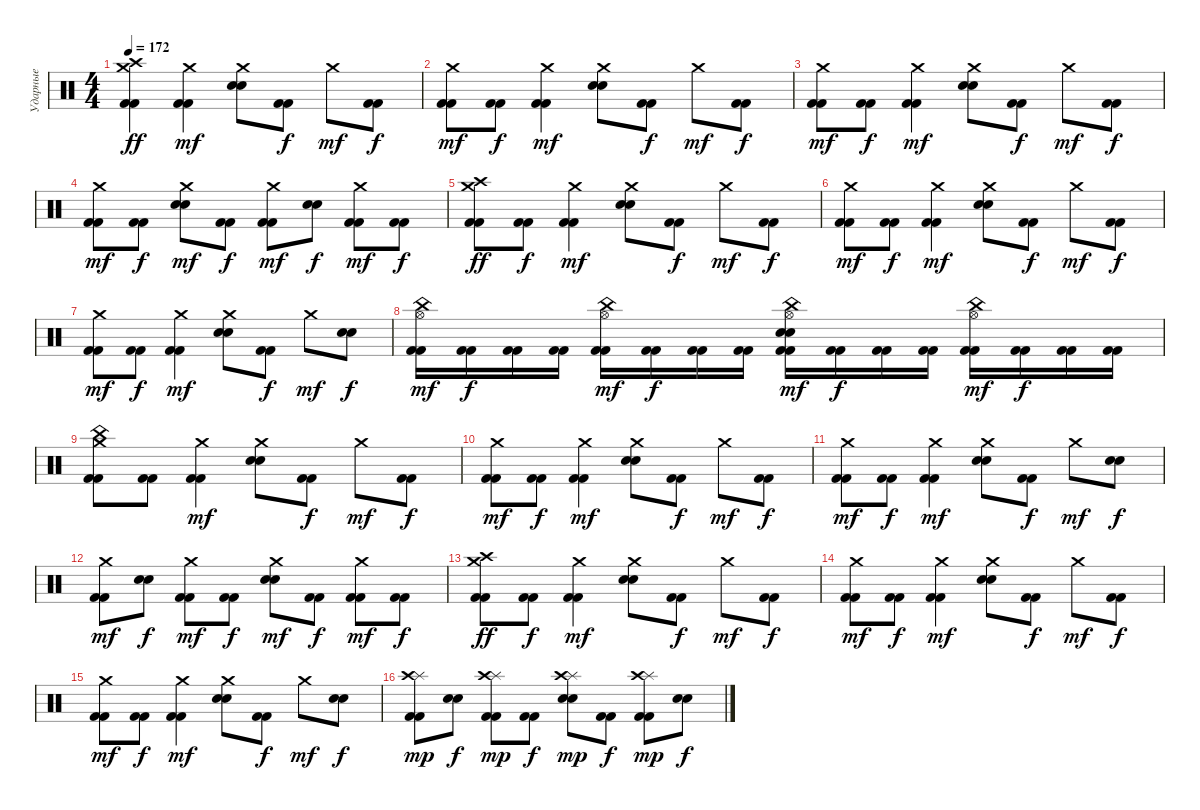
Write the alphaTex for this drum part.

\track ("Ударные" "Ударные") {instrument percussion}
\staff {score}
\articulation defaults
\ts (4 4)
\tempo 172
\clef neutral
\ks c
("Crash medium (hit)" "Crash high (hit)" "Kick (hit) 2" "Kick (hit) 2").4{dy ff} ("Crash medium (hit)" "Kick (hit) 2" "Kick (hit) 2").4{dy mf} ("Crash medium (hit)" "Electric Snare (hit)" "Electric Snare (hit)").8 ("Kick (hit) 2" "Kick (hit) 2").8{dy f} "Crash medium (hit)".8{dy mf} ("Kick (hit) 2" "Kick (hit) 2").8{dy f} |
("Crash medium (hit)" "Kick (hit) 2" "Kick (hit) 2").8{dy mf} ("Kick (hit) 2" "Kick (hit) 2").8{dy f} ("Crash medium (hit)" "Kick (hit) 2" "Kick (hit) 2").4{dy mf} ("Crash medium (hit)" "Electric Snare (hit)" "Electric Snare (hit)").8 ("Kick (hit) 2" "Kick (hit) 2").8{dy f} "Crash medium (hit)".8{dy mf} ("Kick (hit) 2" "Kick (hit) 2").8{dy f} |
("Crash medium (hit)" "Kick (hit) 2" "Kick (hit) 2").8{dy mf} ("Kick (hit) 2" "Kick (hit) 2").8{dy f} ("Crash medium (hit)" "Kick (hit) 2" "Kick (hit) 2").4{dy mf} ("Crash medium (hit)" "Electric Snare (hit)" "Electric Snare (hit)").8 ("Kick (hit) 2" "Kick (hit) 2").8{dy f} "Crash medium (hit)".8{dy mf} ("Kick (hit) 2" "Kick (hit) 2").8{dy f} |
("Crash medium (hit)" "Kick (hit) 2" "Kick (hit) 2").8{dy mf} ("Kick (hit) 2" "Kick (hit) 2").8{dy f} ("Crash medium (hit)" "Electric Snare (hit)" "Electric Snare (hit)").8{dy mf} ("Kick (hit) 2" "Kick (hit) 2").8{dy f} ("Crash medium (hit)" "Kick (hit) 2" "Kick (hit) 2").8{dy mf} ("Electric Snare (hit)" "Electric Snare (hit)").8{dy f} ("Crash medium (hit)" "Kick (hit) 2" "Kick (hit) 2").8{dy mf} ("Kick (hit) 2" "Kick (hit) 2").8{dy f} |
("Crash medium (hit)" "Crash high (hit)" "Kick (hit) 2" "Kick (hit) 2").8{dy ff} ("Kick (hit) 2" "Kick (hit) 2").8{dy f} ("Crash medium (hit)" "Kick (hit) 2" "Kick (hit) 2").4{dy mf} ("Crash medium (hit)" "Electric Snare (hit)" "Electric Snare (hit)").8 ("Kick (hit) 2" "Kick (hit) 2").8{dy f} "Crash medium (hit)".8{dy mf} ("Kick (hit) 2" "Kick (hit) 2").8{dy f} |
("Crash medium (hit)" "Kick (hit) 2" "Kick (hit) 2").8{dy mf} ("Kick (hit) 2" "Kick (hit) 2").8{dy f} ("Crash medium (hit)" "Kick (hit) 2" "Kick (hit) 2").4{dy mf} ("Crash medium (hit)" "Electric Snare (hit)" "Electric Snare (hit)").8 ("Kick (hit) 2" "Kick (hit) 2").8{dy f} "Crash medium (hit)".8{dy mf} ("Kick (hit) 2" "Kick (hit) 2").8{dy f} |
("Crash medium (hit)" "Kick (hit) 2" "Kick (hit) 2").8{dy mf} ("Kick (hit) 2" "Kick (hit) 2").8{dy f} ("Crash medium (hit)" "Kick (hit) 2" "Kick (hit) 2").4{dy mf} ("Crash medium (hit)" "Electric Snare (hit)" "Electric Snare (hit)").8 ("Kick (hit) 2" "Kick (hit) 2").8{dy f} "Crash medium (hit)".8{dy mf} ("Electric Snare (hit)" "Electric Snare (hit)").8{dy f} |
("China (hit)" "Hi-Hat (open)" "Kick (hit) 2" "Kick (hit) 2").16{dy mf} ("Kick (hit) 2" "Kick (hit) 2").16{dy f} ("Kick (hit) 2" "Kick (hit) 2").16 ("Kick (hit) 2" "Kick (hit) 2").16 ("China (hit)" "Hi-Hat (open)" "Kick (hit) 2" "Kick (hit) 2").16{dy mf} ("Kick (hit) 2" "Kick (hit) 2").16{dy f} ("Kick (hit) 2" "Kick (hit) 2").16 ("Kick (hit) 2" "Kick (hit) 2").16 ("China (hit)" "Hi-Hat (open)" "Electric Snare (hit)" "Electric Snare (hit)" "Kick (hit) 2" "Kick (hit) 2").16{dy mf} ("Kick (hit) 2" "Kick (hit) 2").16{dy f} ("Kick (hit) 2" "Kick (hit) 2").16 ("Kick (hit) 2" "Kick (hit) 2").16 ("China (hit)" "Hi-Hat (open)" "Kick (hit) 2" "Kick (hit) 2").16{dy mf} ("Kick (hit) 2" "Kick (hit) 2").16{dy f} ("Kick (hit) 2" "Kick (hit) 2").16 ("Kick (hit) 2" "Kick (hit) 2").16 |
("Crash medium (hit)" "China (hit)" "Kick (hit) 2" "Kick (hit) 2").8 ("Kick (hit) 2" "Kick (hit) 2").8 ("Crash medium (hit)" "Kick (hit) 2" "Kick (hit) 2").4{dy mf} ("Crash medium (hit)" "Electric Snare (hit)" "Electric Snare (hit)").8 ("Kick (hit) 2" "Kick (hit) 2").8{dy f} "Crash medium (hit)".8{dy mf} ("Kick (hit) 2" "Kick (hit) 2").8{dy f} |
("Crash medium (hit)" "Kick (hit) 2" "Kick (hit) 2").8{dy mf} ("Kick (hit) 2" "Kick (hit) 2").8{dy f} ("Crash medium (hit)" "Kick (hit) 2" "Kick (hit) 2").4{dy mf} ("Crash medium (hit)" "Electric Snare (hit)" "Electric Snare (hit)").8 ("Kick (hit) 2" "Kick (hit) 2").8{dy f} "Crash medium (hit)".8{dy mf} ("Kick (hit) 2" "Kick (hit) 2").8{dy f} |
("Crash medium (hit)" "Kick (hit) 2" "Kick (hit) 2").8{dy mf} ("Kick (hit) 2" "Kick (hit) 2").8{dy f} ("Crash medium (hit)" "Kick (hit) 2" "Kick (hit) 2").4{dy mf} ("Crash medium (hit)" "Electric Snare (hit)" "Electric Snare (hit)").8 ("Kick (hit) 2" "Kick (hit) 2").8{dy f} "Crash medium (hit)".8{dy mf} ("Electric Snare (hit)" "Electric Snare (hit)").8{dy f} |
("Crash medium (hit)" "Kick (hit) 2" "Kick (hit) 2").8{dy mf} ("Electric Snare (hit)" "Electric Snare (hit)").8{dy f} ("Crash medium (hit)" "Kick (hit) 2" "Kick (hit) 2").8{dy mf} ("Kick (hit) 2" "Kick (hit) 2").8{dy f} ("Crash medium (hit)" "Electric Snare (hit)" "Electric Snare (hit)").8{dy mf} ("Kick (hit) 2" "Kick (hit) 2").8{dy f} ("Crash medium (hit)" "Kick (hit) 2" "Kick (hit) 2").8{dy mf} ("Kick (hit) 2" "Kick (hit) 2").8{dy f} |
("Crash medium (hit)" "Crash high (hit)" "Kick (hit) 2" "Kick (hit) 2").8{dy ff} ("Kick (hit) 2" "Kick (hit) 2").8{dy f} ("Crash medium (hit)" "Kick (hit) 2" "Kick (hit) 2").4{dy mf} ("Crash medium (hit)" "Electric Snare (hit)" "Electric Snare (hit)").8 ("Kick (hit) 2" "Kick (hit) 2").8{dy f} "Crash medium (hit)".8{dy mf} ("Kick (hit) 2" "Kick (hit) 2").8{dy f} |
("Crash medium (hit)" "Kick (hit) 2" "Kick (hit) 2").8{dy mf} ("Kick (hit) 2" "Kick (hit) 2").8{dy f} ("Crash medium (hit)" "Kick (hit) 2" "Kick (hit) 2").4{dy mf} ("Crash medium (hit)" "Electric Snare (hit)" "Electric Snare (hit)").8 ("Kick (hit) 2" "Kick (hit) 2").8{dy f} "Crash medium (hit)".8{dy mf} ("Kick (hit) 2" "Kick (hit) 2").8{dy f} |
("Crash medium (hit)" "Kick (hit) 2" "Kick (hit) 2").8{dy mf} ("Kick (hit) 2" "Kick (hit) 2").8{dy f} ("Crash medium (hit)" "Kick (hit) 2" "Kick (hit) 2").4{dy mf} ("Crash medium (hit)" "Electric Snare (hit)" "Electric Snare (hit)").8 ("Kick (hit) 2" "Kick (hit) 2").8{dy f} "Crash medium (hit)".8{dy mf} ("Electric Snare (hit)" "Electric Snare (hit)").8{dy f} |
("Splash (hit)" "Crash high (hit)" "Kick (hit) 2" "Kick (hit) 2").8{dy mp} ("Electric Snare (hit)" "Electric Snare (hit)").8{dy f} ("Splash (hit)" "Crash high (hit)" "Kick (hit) 2" "Kick (hit) 2").8{dy mp} ("Kick (hit) 2" "Kick (hit) 2").8{dy f} ("Splash (hit)" "Crash high (hit)" "Electric Snare (hit)" "Electric Snare (hit)").8{dy mp} ("Kick (hit) 2" "Kick (hit) 2").8{dy f} ("Splash (hit)" "Crash high (hit)" "Kick (hit) 2" "Kick (hit) 2").8{dy mp} ("Electric Snare (hit)" "Electric Snare (hit)").8{dy f}
